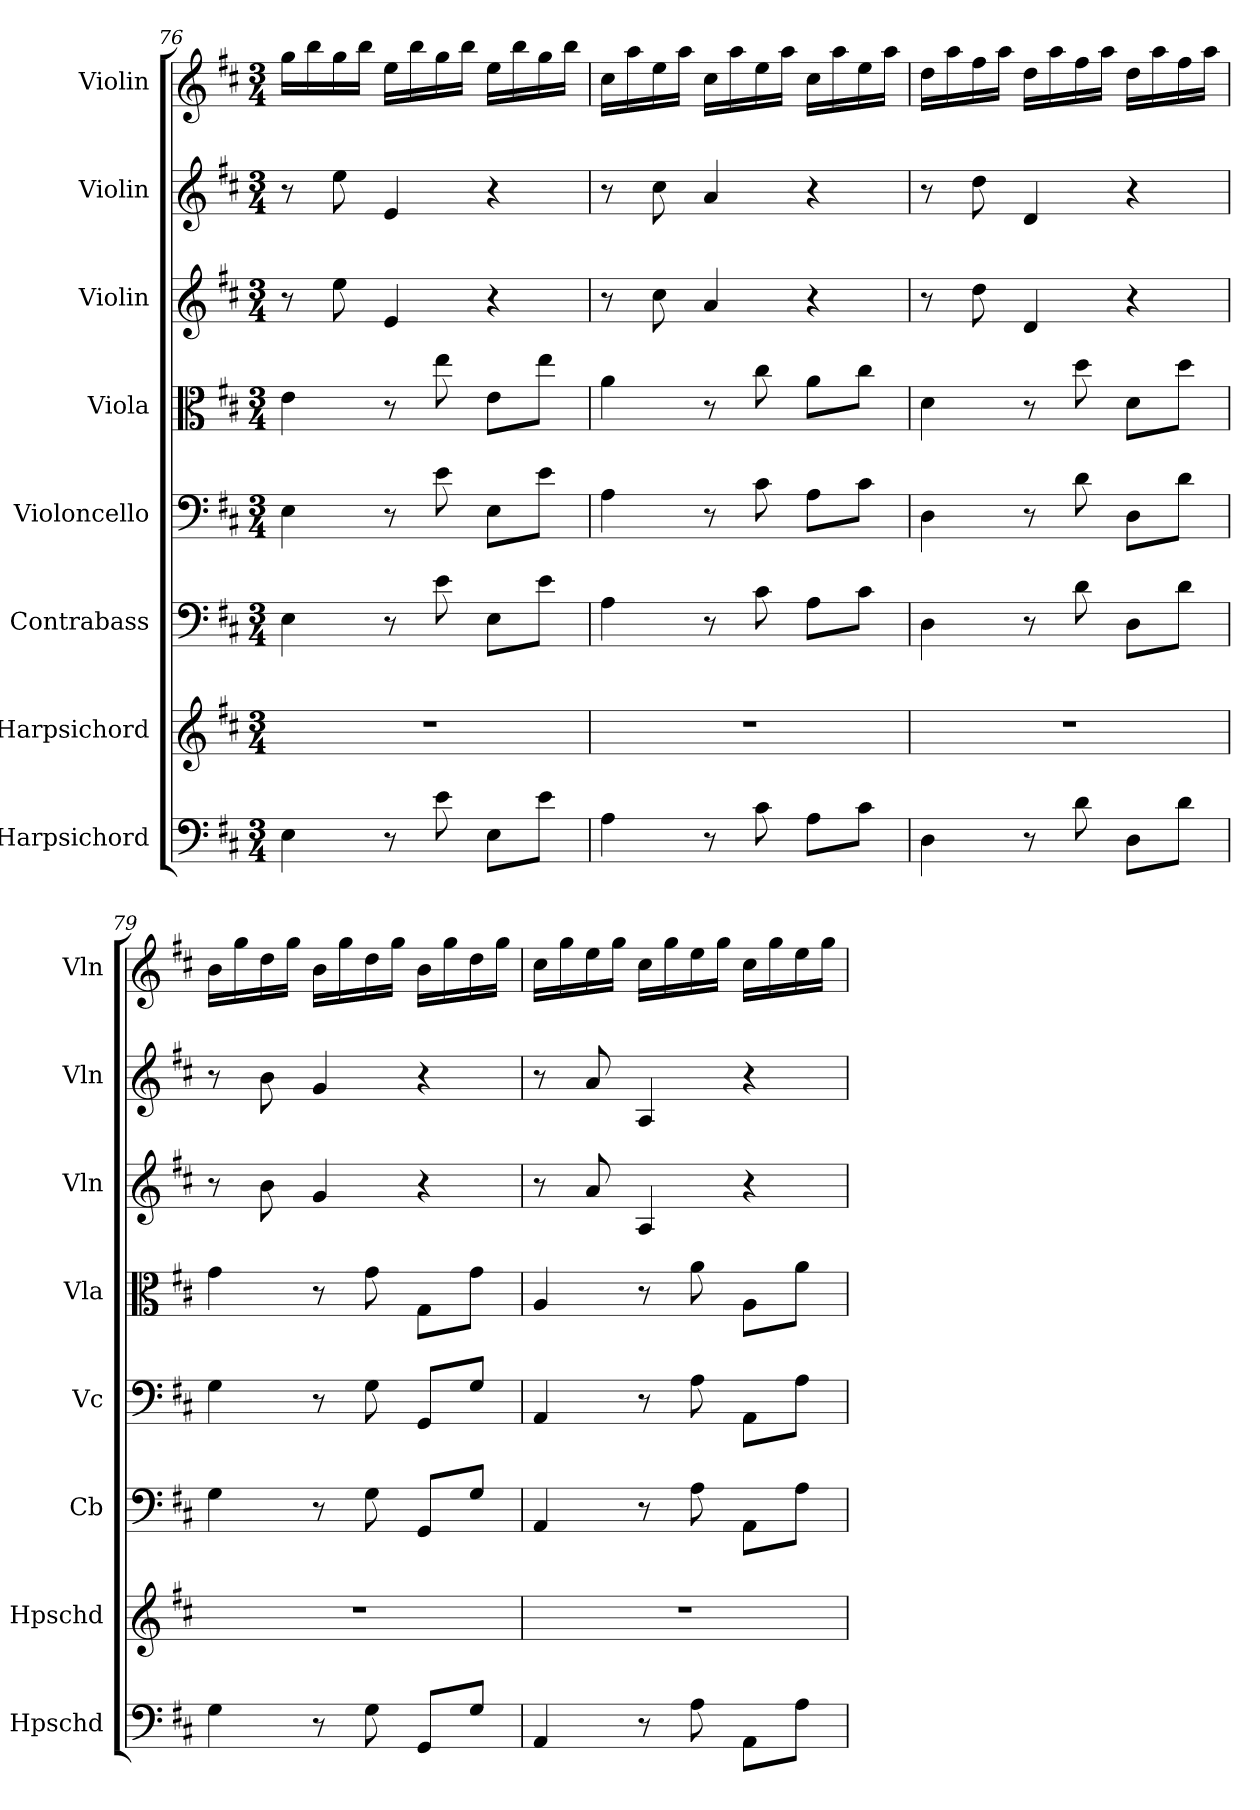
**kern	**kern	**kern	**kern	**kern	**kern	**kern	**kern
*part8	*part7	*part6	*part5	*part4	*part3	*part2	*part1
*staff8	*staff7	*staff6	*staff5	*staff4	*staff3	*staff2	*staff1
*I"Harpsichord	*I"Harpsichord	*I"Contrabass	*I"Violoncello	*I"Viola	*I"Violin	*I"Violin	*I"Violin
*I'Hpschd	*I'Hpschd	*I'Cb	*I'Vc	*I'Vla	*I'Vln	*I'Vln	*I'Vln
*clefF4	*clefG2	*clefF4	*clefF4	*clefC3	*clefG2	*clefG2	*clefG2
*k[f#c#]	*k[f#c#]	*k[f#c#]	*k[f#c#]	*k[f#c#]	*k[f#c#]	*k[f#c#]	*k[f#c#]
*M3/4	*M3/4	*M3/4	*M3/4	*M3/4	*M3/4	*M3/4	*M3/4
=76	=76	=76	=76	=76	=76	=76	=76
4E\	2.r	4E\	4E\	4e\	8r	8r	16gg\LL
.	.	.	.	.	.	.	16bb\
.	.	.	.	.	8ee\	8ee\	16gg\
.	.	.	.	.	.	.	16bb\JJ
8r	.	8r	8r	8r	4e/	4e/	16ee\LL
.	.	.	.	.	.	.	16bb\
8e\	.	8e\	8e\	8ee\	.	.	16gg\
.	.	.	.	.	.	.	16bb\JJ
8E\L	.	8E\L	8E\L	8e\L	4r	4r	16ee\LL
.	.	.	.	.	.	.	16bb\
8e\J	.	8e\J	8e\J	8ee\J	.	.	16gg\
.	.	.	.	.	.	.	16bb\JJ
=77	=77	=77	=77	=77	=77	=77	=77
4A\	2.r	4A\	4A\	4a\	8r	8r	16cc#\LL
.	.	.	.	.	.	.	16aa\
.	.	.	.	.	8cc#\	8cc#\	16ee\
.	.	.	.	.	.	.	16aa\JJ
8r	.	8r	8r	8r	4a/	4a/	16cc#\LL
.	.	.	.	.	.	.	16aa\
8c#\	.	8c#\	8c#\	8cc#\	.	.	16ee\
.	.	.	.	.	.	.	16aa\JJ
8A\L	.	8A\L	8A\L	8a\L	4r	4r	16cc#\LL
.	.	.	.	.	.	.	16aa\
8c#\J	.	8c#\J	8c#\J	8cc#\J	.	.	16ee\
.	.	.	.	.	.	.	16aa\JJ
=78	=78	=78	=78	=78	=78	=78	=78
4D\	2.r	4D\	4D\	4d\	8r	8r	16dd\LL
.	.	.	.	.	.	.	16aa\
.	.	.	.	.	8dd\	8dd\	16ff#\
.	.	.	.	.	.	.	16aa\JJ
8r	.	8r	8r	8r	4d/	4d/	16dd\LL
.	.	.	.	.	.	.	16aa\
8d\	.	8d\	8d\	8dd\	.	.	16ff#\
.	.	.	.	.	.	.	16aa\JJ
8D\L	.	8D\L	8D\L	8d\L	4r	4r	16dd\LL
.	.	.	.	.	.	.	16aa\
8d\J	.	8d\J	8d\J	8dd\J	.	.	16ff#\
.	.	.	.	.	.	.	16aa\JJ
=79	=79	=79	=79	=79	=79	=79	=79
4G\	2.r	4G\	4G\	4g\	8r	8r	16b\LL
.	.	.	.	.	.	.	16gg\
.	.	.	.	.	8b\	8b\	16dd\
.	.	.	.	.	.	.	16gg\JJ
8r	.	8r	8r	8r	4g/	4g/	16b\LL
.	.	.	.	.	.	.	16gg\
8G\	.	8G\	8G\	8g\	.	.	16dd\
.	.	.	.	.	.	.	16gg\JJ
8GG/L	.	8GG/L	8GG/L	8G\L	4r	4r	16b\LL
.	.	.	.	.	.	.	16gg\
8G/J	.	8G/J	8G/J	8g\J	.	.	16dd\
.	.	.	.	.	.	.	16gg\JJ
=80	=80	=80	=80	=80	=80	=80	=80
4AA/	2.r	4AA/	4AA/	4A/	8r	8r	16cc#\LL
.	.	.	.	.	.	.	16gg\
.	.	.	.	.	8a/	8a/	16ee\
.	.	.	.	.	.	.	16gg\JJ
8r	.	8r	8r	8r	4A/	4A/	16cc#\LL
.	.	.	.	.	.	.	16gg\
8A\	.	8A\	8A\	8a\	.	.	16ee\
.	.	.	.	.	.	.	16gg\JJ
8AA\L	.	8AA\L	8AA\L	8A\L	4r	4r	16cc#\LL
.	.	.	.	.	.	.	16gg\
8A\J	.	8A\J	8A\J	8a\J	.	.	16ee\
.	.	.	.	.	.	.	16gg\JJ
=	=	=	=	=	=	=	=
*-	*-	*-	*-	*-	*-	*-	*-
